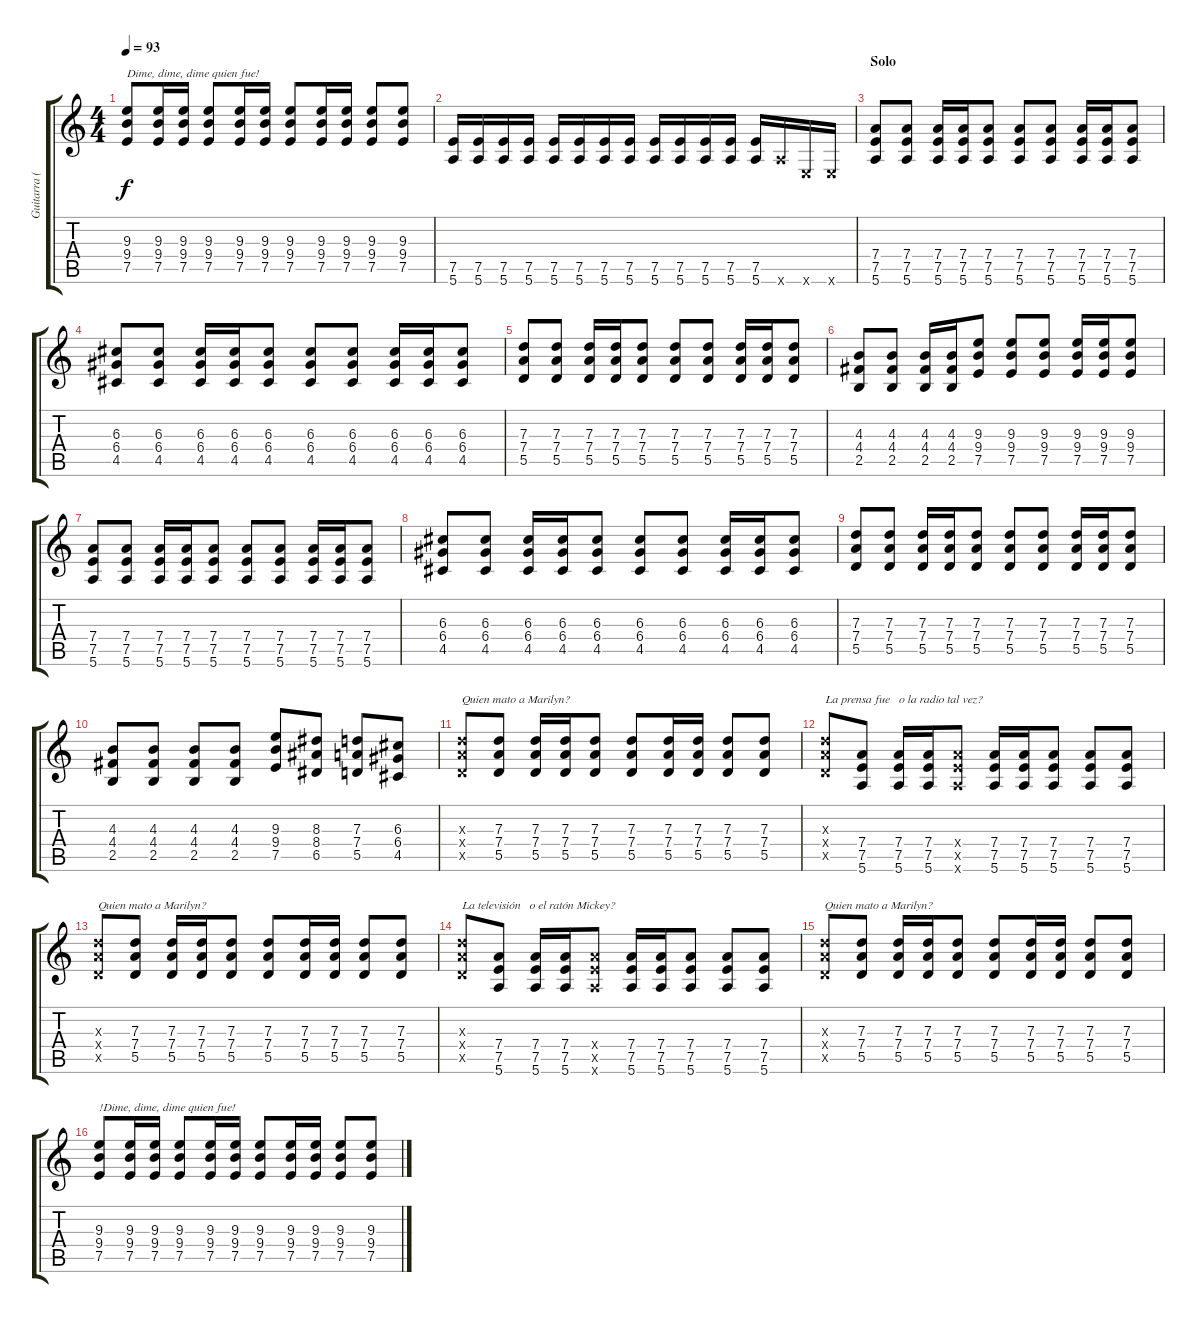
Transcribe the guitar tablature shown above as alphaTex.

\track ("Guitarra (Claudio Narea)" "Guitarra (") {instrument overdrivenguitar}
\staff {score tabs}
\tuning (E4 B3 G3 D3 A2 E2) {hide}
\ts (4 4)
\tempo 93
\clef g2
\ks c
(9.3 9.4 7.5).8{txt "Dime, dime, dime quien fue!" dy f} (9.3 9.4 7.5).16 (9.3 9.4 7.5).16 (9.3 9.4 7.5).8 (9.3 9.4 7.5).16 (9.3 9.4 7.5).16 (9.3 9.4 7.5).8 (9.3 9.4 7.5).16 (9.3 9.4 7.5).16 (9.3 9.4 7.5).8 (9.3 9.4 7.5).8 |
(7.5 5.6).16 (7.5 5.6).16 (7.5 5.6).16 (7.5 5.6).16 (7.5 5.6).16 (7.5 5.6).16 (7.5 5.6).16 (7.5 5.6).16 (7.5 5.6).16 (7.5 5.6).16 (7.5 5.6).16 (7.5 5.6).16 (7.5 5.6).16 5.6{x}.16 0.6{x}.16 0.6{x}.16 |
\section ("" "Solo")
(7.4 7.5 5.6).8{volume 11 balance 0} (7.4 7.5 5.6).8 (7.4 7.5 5.6).16 (7.4 7.5 5.6).16 (7.4 7.5 5.6).8 (7.4 7.5 5.6).8 (7.4 7.5 5.6).8 (7.4 7.5 5.6).16 (7.4 7.5 5.6).16 (7.4 7.5 5.6).8 |
(6.3 6.4 4.5).8 (6.3 6.4 4.5).8 (6.3 6.4 4.5).16 (6.3 6.4 4.5).16 (6.3 6.4 4.5).8 (6.3 6.4 4.5).8 (6.3 6.4 4.5).8 (6.3 6.4 4.5).16 (6.3 6.4 4.5).16 (6.3 6.4 4.5).8 |
(7.3 7.4 5.5).8 (7.3 7.4 5.5).8 (7.3 7.4 5.5).16 (7.3 7.4 5.5).16 (7.3 7.4 5.5).8 (7.3 7.4 5.5).8 (7.3 7.4 5.5).8 (7.3 7.4 5.5).16 (7.3 7.4 5.5).16 (7.3 7.4 5.5).8 |
(4.3 4.4 2.5).8 (4.3 4.4 2.5).8 (4.3 4.4 2.5).16 (4.3 4.4 2.5).16 (9.3 9.4 7.5).8 (9.3 9.4 7.5).8 (9.3 9.4 7.5).8 (9.3 9.4 7.5).16 (9.3 9.4 7.5).16 (9.3 9.4 7.5).8 |
(7.4 7.5 5.6).8 (7.4 7.5 5.6).8 (7.4 7.5 5.6).16 (7.4 7.5 5.6).16 (7.4 7.5 5.6).8 (7.4 7.5 5.6).8 (7.4 7.5 5.6).8 (7.4 7.5 5.6).16 (7.4 7.5 5.6).16 (7.4 7.5 5.6).8 |
(6.3 6.4 4.5).8 (6.3 6.4 4.5).8 (6.3 6.4 4.5).16 (6.3 6.4 4.5).16 (6.3 6.4 4.5).8 (6.3 6.4 4.5).8 (6.3 6.4 4.5).8 (6.3 6.4 4.5).16 (6.3 6.4 4.5).16 (6.3 6.4 4.5).8 |
(7.3 7.4 5.5).8 (7.3 7.4 5.5).8 (7.3 7.4 5.5).16 (7.3 7.4 5.5).16 (7.3 7.4 5.5).8 (7.3 7.4 5.5).8 (7.3 7.4 5.5).8 (7.3 7.4 5.5).16 (7.3 7.4 5.5).16 (7.3 7.4 5.5).8 |
(4.3 4.4 2.5).8 (4.3 4.4 2.5).8 (4.3 4.4 2.5).8 (4.3 4.4 2.5).8 (9.3 9.4 7.5).8 (8.3 8.4 6.5).8 (7.3 7.4 5.5).8 (6.3 6.4 4.5).8 |
(7.3{x} 7.4{x} 5.5{x}).8{txt "Quien mato a Marilyn?      " volume 14 balance 8} (7.3 7.4 5.5).8 (7.3 7.4 5.5).16 (7.3 7.4 5.5).16 (7.3 7.4 5.5).8 (7.3 7.4 5.5).8 (7.3 7.4 5.5).16 (7.3 7.4 5.5).16 (7.3 7.4 5.5).8 (7.3 7.4 5.5).8 |
(7.3{x} 7.4{x} 5.5{x}).8{txt "La prensa fue   o la radio tal vez? "} (7.4 7.5 5.6).8 (7.4 7.5 5.6).16 (7.4 7.5 5.6).16 (7.4{x} 7.5{x} 5.6{x}).8 (7.4 7.5 5.6).16 (7.4 7.5 5.6).16 (7.4 7.5 5.6).8 (7.4 7.5 5.6).8 (7.4 7.5 5.6).8 |
(7.3{x} 7.4{x} 5.5{x}).8{txt "Quien mato a Marilyn?      "} (7.3 7.4 5.5).8 (7.3 7.4 5.5).16 (7.3 7.4 5.5).16 (7.3 7.4 5.5).8 (7.3 7.4 5.5).8 (7.3 7.4 5.5).16 (7.3 7.4 5.5).16 (7.3 7.4 5.5).8 (7.3 7.4 5.5).8 |
(7.3{x} 7.4{x} 5.5{x}).8{txt "La televisión   o el ratón Mickey?"} (7.4 7.5 5.6).8 (7.4 7.5 5.6).16 (7.4 7.5 5.6).16 (7.4{x} 7.5{x} 5.6{x}).8 (7.4 7.5 5.6).16 (7.4 7.5 5.6).16 (7.4 7.5 5.6).8 (7.4 7.5 5.6).8 (7.4 7.5 5.6).8 |
(7.3{x} 7.4{x} 5.5{x}).8{txt "Quien mato a Marilyn?      "} (7.3 7.4 5.5).8 (7.3 7.4 5.5).16 (7.3 7.4 5.5).16 (7.3 7.4 5.5).8 (7.3 7.4 5.5).8 (7.3 7.4 5.5).16 (7.3 7.4 5.5).16 (7.3 7.4 5.5).8 (7.3 7.4 5.5).8 |
(9.3 9.4 7.5).8{txt "!Dime, dime, dime quien fue!"} (9.3 9.4 7.5).16 (9.3 9.4 7.5).16 (9.3 9.4 7.5).8 (9.3 9.4 7.5).16 (9.3 9.4 7.5).16 (9.3 9.4 7.5).8 (9.3 9.4 7.5).16 (9.3 9.4 7.5).16 (9.3 9.4 7.5).8 (9.3 9.4 7.5).8
